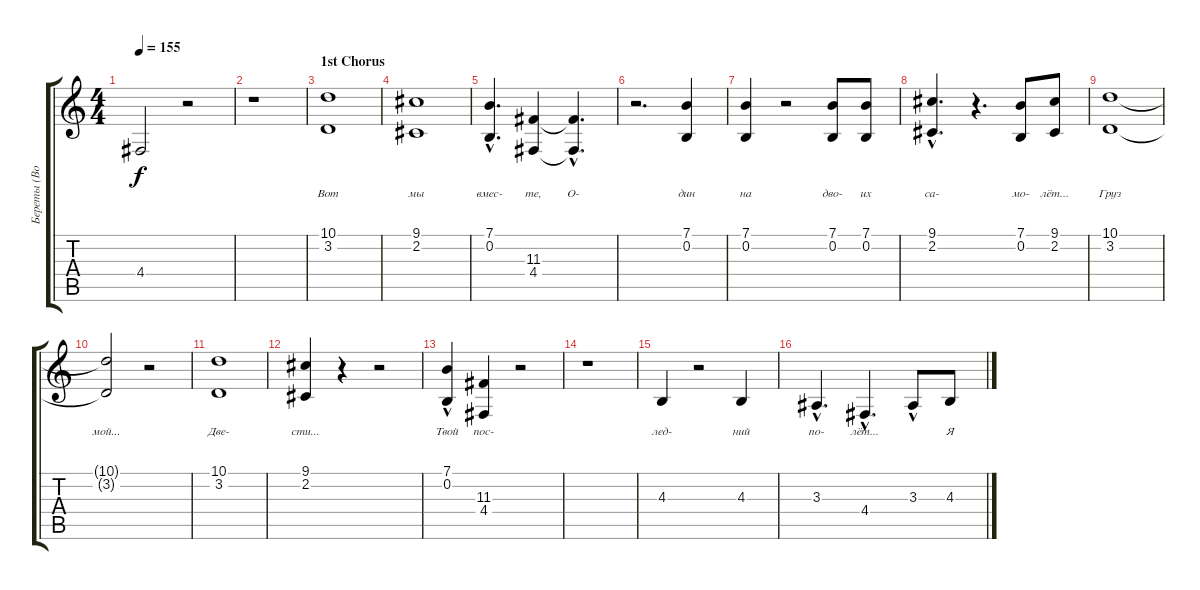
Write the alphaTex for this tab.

\track ("Береты (Вокал)" "Береты (Во") {instrument synthbrass1}
\staff {score tabs}
\tuning (E4 B3 G3 D3 A2 E2) {hide}
\ts (4 4)
\tempo 155
\clef g2
\ks c
4.4.2{lyrics (0 "") lyrics (1 "") lyrics (2 "") lyrics (3 "") lyrics (4 "") dy f} r.2 |
r.1 |
\section ("" "1st Chorus")
(10.1 3.2).1{lyrics (0 "Вот") lyrics (1 "") lyrics (2 "") lyrics (3 "") lyrics (4 "")} |
(9.1 2.2).1{lyrics (0 "мы") lyrics (1 "") lyrics (2 "") lyrics (3 "") lyrics (4 "")} |
(7.1{hac} 0.2{hac}).4{d lyrics (0 "вмес-") lyrics (1 "") lyrics (2 "") lyrics (3 "") lyrics (4 "")} (11.3 4.4).4{lyrics (0 "те,") lyrics (1 "") lyrics (2 "") lyrics (3 "") lyrics (4 "")} (11.3{hac t} 4.4{hac t}).4{d lyrics (0 "О-") lyrics (1 "") lyrics (2 "") lyrics (3 "") lyrics (4 "")} |
r.2{d} (7.1 0.2).4{lyrics (0 "дин") lyrics (1 "") lyrics (2 "") lyrics (3 "") lyrics (4 "")} |
(7.1 0.2).4{lyrics (0 "на") lyrics (1 "") lyrics (2 "") lyrics (3 "") lyrics (4 "")} r.2 (7.1 0.2).8{lyrics (0 "дво-") lyrics (1 "") lyrics (2 "") lyrics (3 "") lyrics (4 "")} (7.1 0.2).8{lyrics (0 "их") lyrics (1 "") lyrics (2 "") lyrics (3 "") lyrics (4 "")} |
(9.1{hac} 2.2{hac}).4{d lyrics (0 "са-") lyrics (1 "") lyrics (2 "") lyrics (3 "") lyrics (4 "")} r.4{d} (7.1 0.2).8{lyrics (0 "мо-") lyrics (1 "") lyrics (2 "") lyrics (3 "") lyrics (4 "")} (9.1 2.2).8{lyrics (0 "лёт...") lyrics (1 "") lyrics (2 "") lyrics (3 "") lyrics (4 "")} |
(10.1 3.2).1{lyrics (0 "Груз") lyrics (1 "") lyrics (2 "") lyrics (3 "") lyrics (4 "")} |
(10.1{t} 3.2{t}).2{lyrics (0 "мой...") lyrics (1 "") lyrics (2 "") lyrics (3 "") lyrics (4 "")} r.2 |
(10.1 3.2).1{lyrics (0 "Две-") lyrics (1 "") lyrics (2 "") lyrics (3 "") lyrics (4 "")} |
(9.1 2.2).4{lyrics (0 "сти...") lyrics (1 "") lyrics (2 "") lyrics (3 "") lyrics (4 "")} r.4 r.2 |
(7.1{hac} 0.2).4{lyrics (0 "Твой") lyrics (1 "") lyrics (2 "") lyrics (3 "") lyrics (4 "")} (11.3 4.4).4{lyrics (0 "пос-") lyrics (1 "") lyrics (2 "") lyrics (3 "") lyrics (4 "")} r.2 |
r.1 |
4.3.4{lyrics (0 "лед-") lyrics (1 "") lyrics (2 "") lyrics (3 "") lyrics (4 "")} r.2 4.3.4{lyrics (0 "ний") lyrics (1 "") lyrics (2 "") lyrics (3 "") lyrics (4 "")} |
3.3{hac}.4{d lyrics (0 "по-") lyrics (1 "") lyrics (2 "") lyrics (3 "") lyrics (4 "")} 4.4{hac}.4{d lyrics (0 "лёт...") lyrics (1 "") lyrics (2 "") lyrics (3 "") lyrics (4 "")} 3.3{hac}.8{lyrics (0 "") lyrics (1 "") lyrics (2 "") lyrics (3 "") lyrics (4 "")} 4.3.8{lyrics (0 "Я") lyrics (1 "") lyrics (2 "") lyrics (3 "") lyrics (4 "")}
